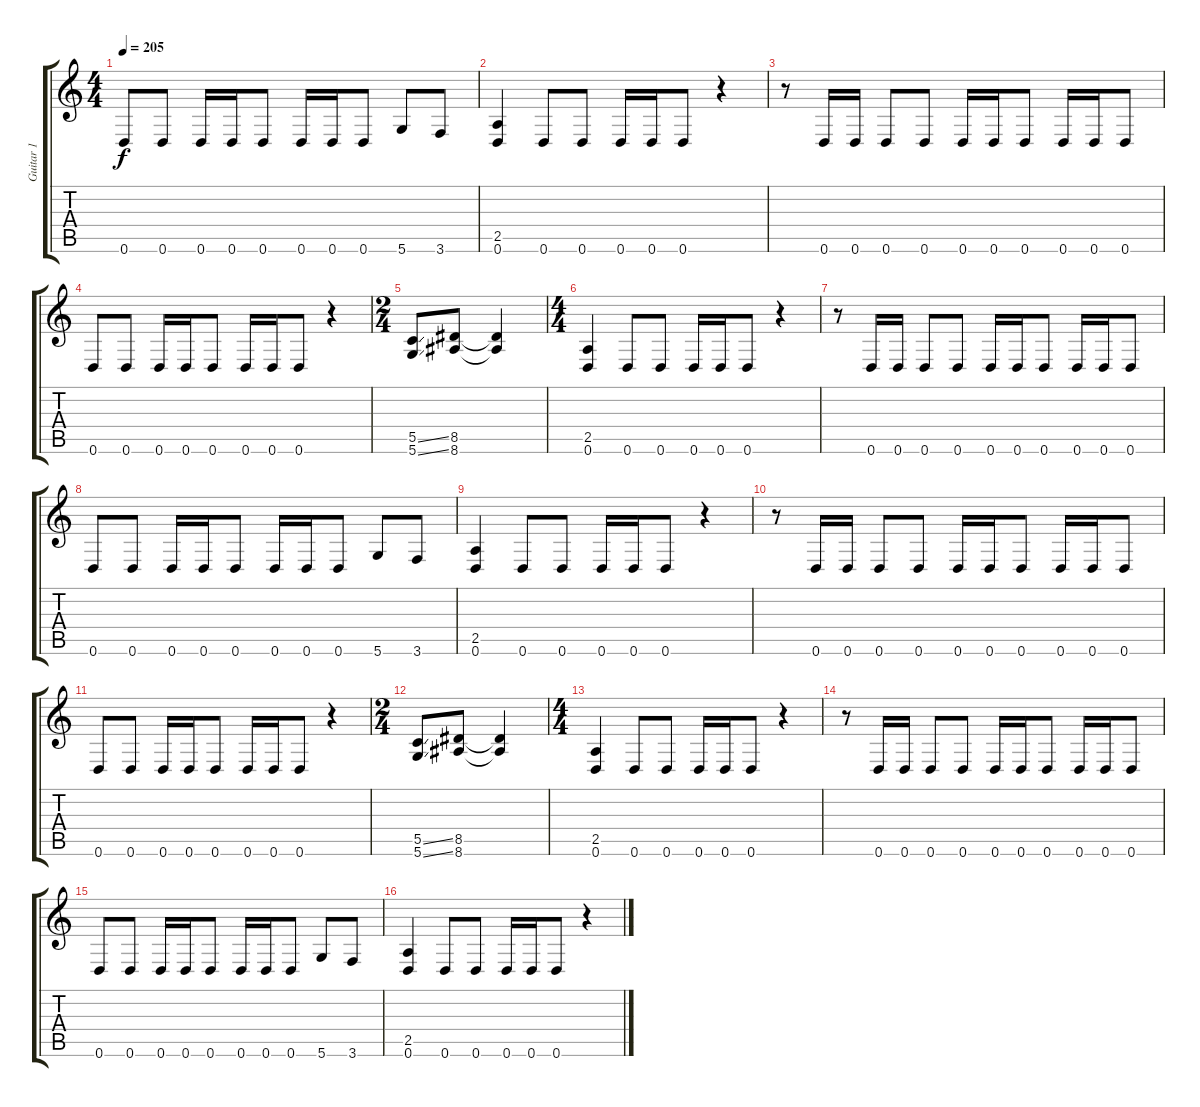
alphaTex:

\track ("Guitar 1" "Guitar 1") {instrument distortionguitar}
\staff {score tabs}
\tuning (D4 A3 F3 C3 G2 D2) {hide}
\ts (4 4)
\tempo 205
\clef g2
\ks c
0.6.8{dy f} 0.6.8 0.6.16 0.6.16 0.6.8 0.6.16 0.6.16 0.6.8 5.6.8 3.6.8 |
(2.5 0.6).4{balance 8} 0.6.8 0.6.8 0.6.16 0.6.16 0.6.8 r.4 |
r.8 0.6.16 0.6.16 0.6.8 0.6.8 0.6.16 0.6.16 0.6.8 0.6.16 0.6.16 0.6.8 |
0.6.8 0.6.8 0.6.16 0.6.16 0.6.8 0.6.16 0.6.16 0.6.8 r.4 |
\ts (2 4)
(5.5{ss} 5.6{ss}).8 (8.5 8.6).8 (8.5{t} 8.6{t}).4 |
\ts (4 4)
(2.5 0.6).4 0.6.8 0.6.8 0.6.16 0.6.16 0.6.8 r.4 |
r.8 0.6.16 0.6.16 0.6.8 0.6.8 0.6.16 0.6.16 0.6.8 0.6.16 0.6.16 0.6.8 |
0.6.8 0.6.8 0.6.16 0.6.16 0.6.8 0.6.16 0.6.16 0.6.8 5.6.8 3.6.8 |
(2.5 0.6).4 0.6.8 0.6.8 0.6.16 0.6.16 0.6.8 r.4 |
r.8 0.6.16 0.6.16 0.6.8 0.6.8 0.6.16 0.6.16 0.6.8 0.6.16 0.6.16 0.6.8 |
0.6.8 0.6.8 0.6.16 0.6.16 0.6.8 0.6.16 0.6.16 0.6.8 r.4 |
\ts (2 4)
(5.5{ss} 5.6{ss}).8 (8.5 8.6).8 (8.5{t} 8.6{t}).4 |
\ts (4 4)
(2.5 0.6).4 0.6.8 0.6.8 0.6.16 0.6.16 0.6.8 r.4 |
r.8 0.6.16 0.6.16 0.6.8 0.6.8 0.6.16 0.6.16 0.6.8 0.6.16 0.6.16 0.6.8 |
0.6.8 0.6.8 0.6.16 0.6.16 0.6.8 0.6.16 0.6.16 0.6.8 5.6.8 3.6.8 |
(2.5 0.6).4{balance 8} 0.6.8 0.6.8 0.6.16 0.6.16 0.6.8 r.4
